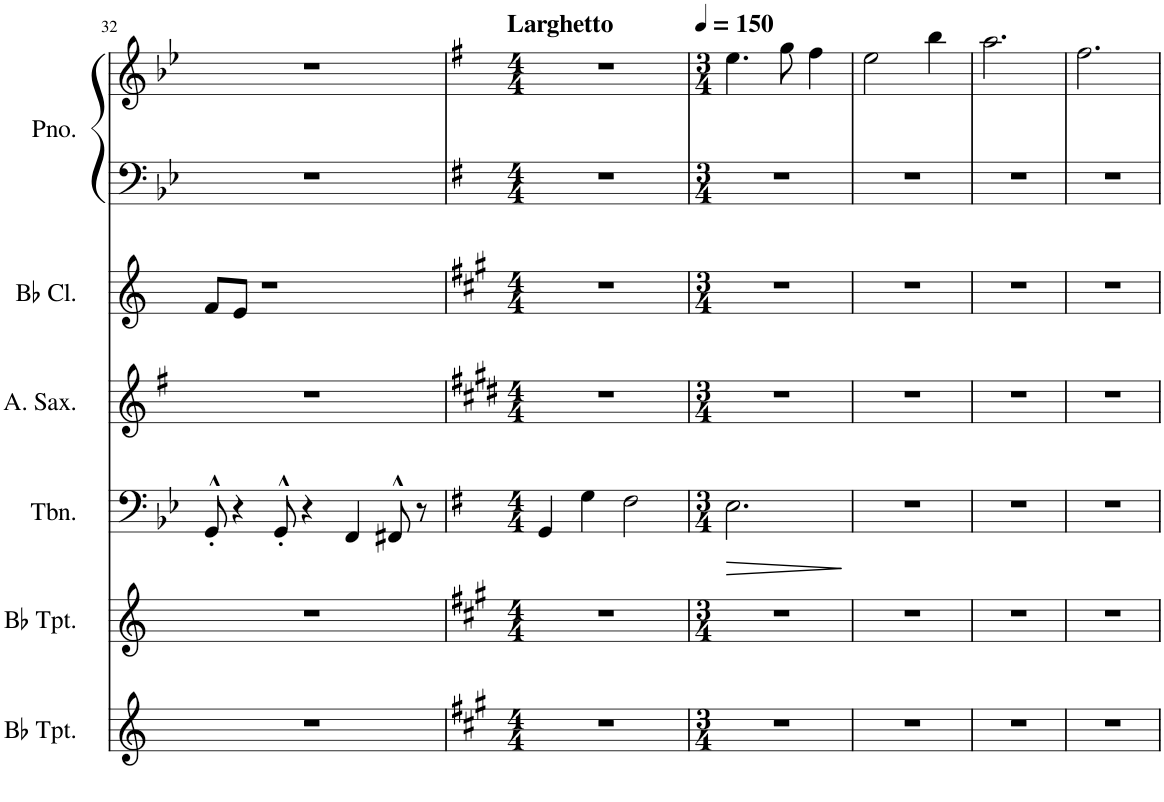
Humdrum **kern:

**kern	**kern	**kern	**dynam	**kern	**kern	**kern	**kern
*part6	*part5	*part4	*part4	*part3	*part2	*part1	*part1
*staff7	*staff6	*staff5	*staff5	*staff4	*staff3	*staff2	*staff1
*I"Bb Trumpet	*I"Bb Trumpet	*I"Trombone	*	*I"Alto Saxophone	*I"Bb Clarinet	*I"Piano	*
*I'Bb Tpt.	*I'Bb Tpt.	*I'Tbn.	*	*I'A. Sax.	*I'Bb Cl.	*I'Pno.	*
!!LO:PB:g=z
*clefG2	*clefG2	*clefF4	*	*clefG2	*clefG2	*clefF4	*clefG2
*Trd1c2	*Trd1c2	*	*	*Trd5c9	*Trd1c2	*	*
*k[]	*k[]	*k[b-e-]	*	*k[f#]	*k[]	*k[b-e-]	*k[b-e-]
*M5/4	*M5/4	*M5/4	*	*M5/4	*M5/4	*M5/4	*M5/4
=32	=32	=32	=32	=32	=32	=32	=32
4%5r	4%5r	8GG'^^/	.	4%5r	8f/L	4%5r	4%5r
.	.	4r	.	.	8e/J	.	.
.	.	.	.	.	1r	.	.
.	.	8GG'^^/	.	.	.	.	.
.	.	4r	.	.	.	.	.
.	.	4FF/	.	.	.	.	.
.	.	8FF#X^^/	.	.	.	.	.
.	.	8r	.	.	.	.	.
=33	=33	=33	=33	=33	=33	=33	=33
*k[f#c#g#]	*k[f#c#g#]	*k[f#]	*	*k[f#c#g#d#]	*k[f#c#g#]	*k[f#]	*k[f#]
*M4/4	*M4/4	*M4/4	*	*M4/4	*M4/4	*M4/4	*M4/4
!	!	!	!	!	!	!	!LO:TX:a:B:t=Larghetto
1r	1r	4GG/	.	1r	1r	1r	1r
.	.	4G\	.	.	.	.	.
.	.	2F#\	.	.	.	.	.
=34	=34	=34	=34	=34	=34	=34	=34
*M3/4	*M3/4	*M3/4	*	*M3/4	*M3/4	*M3/4	*M3/4
*	*	*	*	*	*	*	*MM150
!	!	!	!LO:HP:b	!	!	!	!
2.r	2.r	2.E\	>	2.r	2.r	2.r	4.ee\
.	.	.	.	.	.	.	8gg\
.	.	.	.	.	.	.	4ff#\
.	.	.	]	.	.	.	.
=35	=35	=35	=35	=35	=35	=35	=35
2.r	2.r	2.r	.	2.r	2.r	2.r	2ee\
.	.	.	.	.	.	.	4bb\
=36	=36	=36	=36	=36	=36	=36	=36
2.r	2.r	2.r	.	2.r	2.r	2.r	2.aa\
=37	=37	=37	=37	=37	=37	=37	=37
2.r	2.r	2.r	.	2.r	2.r	2.r	2.ff#\
=	=	=	=	=	=	=	=
*-	*-	*-	*-	*-	*-	*-	*-
